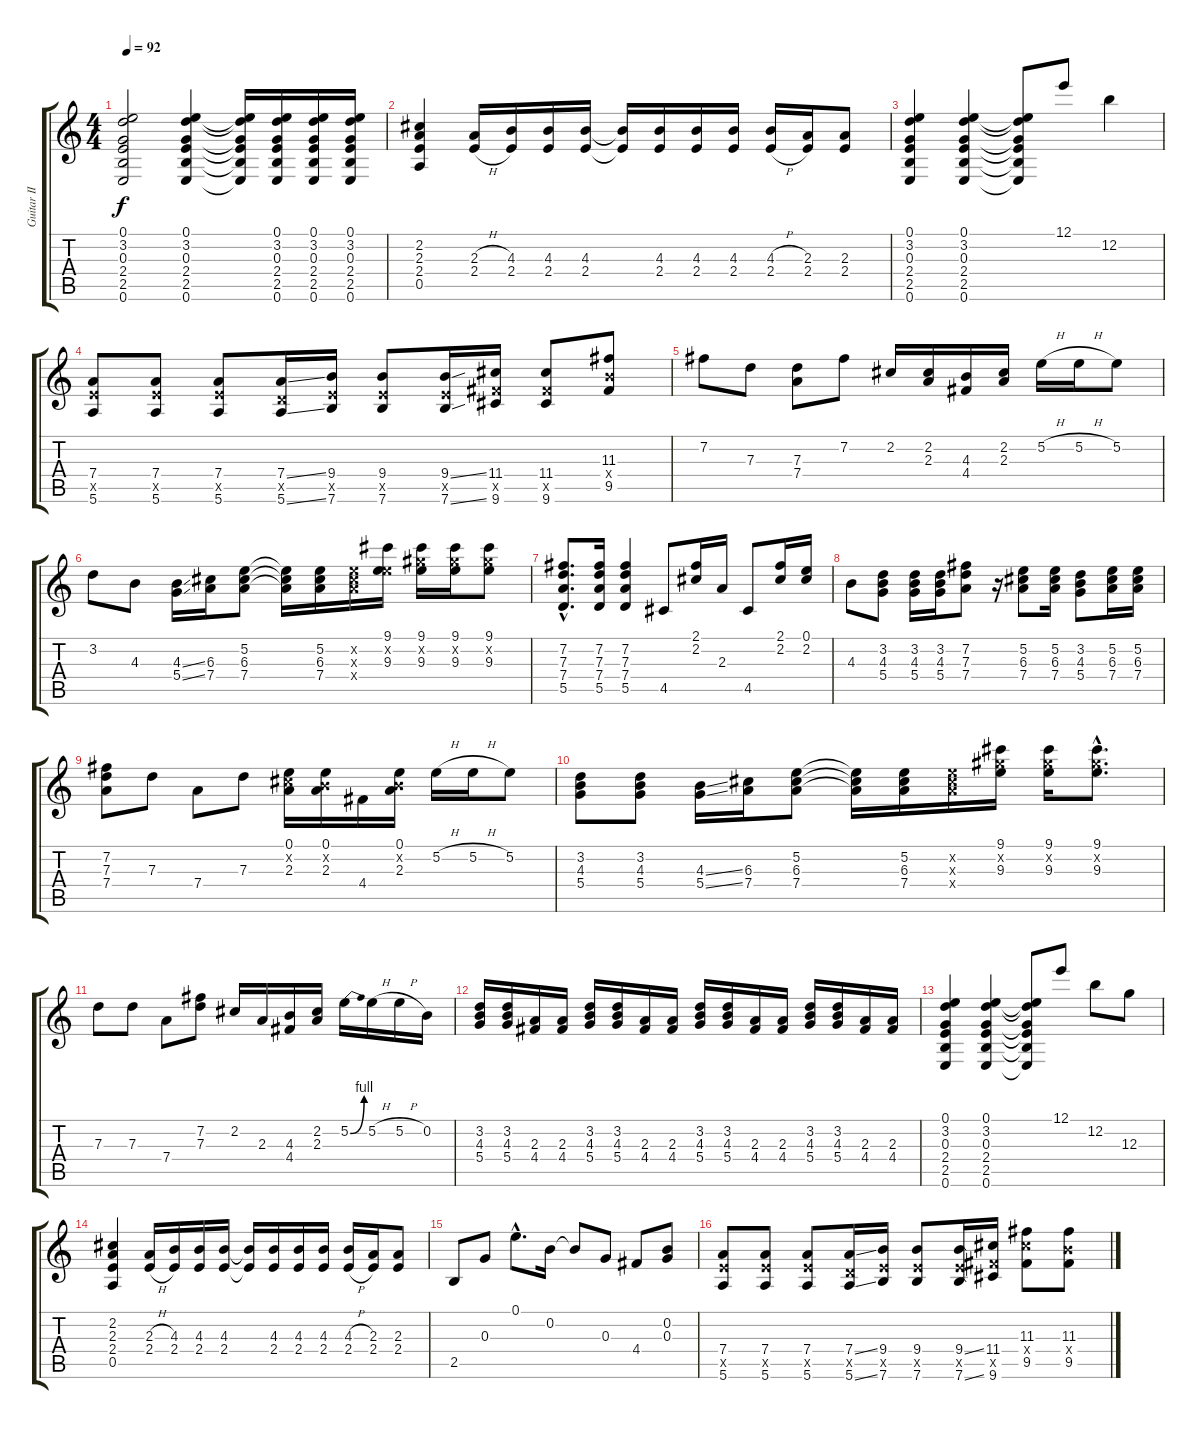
\track ("Guitar II" "Guitar II") {instrument overdrivenguitar}
\staff {score tabs}
\tuning (E4 B3 G3 D3 A2 E2) {hide}
\ts (4 4)
\tempo 92
\clef g2
\ks c
(0.1 3.2 0.3 2.4 2.5 0.6).2{dy f} (0.1 3.2 0.3 2.4 2.5 0.6).4 (0.1{t} 3.2{t} 0.3{t} 2.4{t} 2.5{t} 0.6{t}).16 (0.1 3.2 0.3 2.4 2.5 0.6).16 (0.1 3.2 0.3 2.4 2.5 0.6).16 (0.1 3.2 0.3 2.4 2.5 0.6).16 |
(2.2 2.3 2.4 0.5).4 (2.3{h} 2.4{h}).16 (4.3 2.4).16 (4.3 2.4).16 (4.3 2.4).16 (4.3{t} 2.4{t}).16 (4.3 2.4).16 (4.3 2.4).16 (4.3 2.4).16 (4.3{h} 2.4{h}).16 (2.3 2.4).16 (2.3 2.4).8 |
(0.1 3.2 0.3 2.4 2.5 0.6).4 (0.1 3.2 0.3 2.4 2.5 0.6).4 (0.1{t} 3.2{t} 0.3{t} 2.4{t} 2.5{t} 0.6{t}).8 12.1.8 12.2.4 |
(7.4 7.5{x} 5.6).8 (7.4 7.5{x} 5.6).8 (7.4 7.5{x} 5.6).8 (7.4{ss} 5.5{x} 5.6{ss}).16 (9.4 7.5{x} 7.6).16 (9.4 7.5{x} 7.6).8 (9.4{ss} 7.5{x} 7.6{ss}).16 (11.4 9.5{x} 9.6).16 (11.4 9.5{x} 9.6).8 (11.3 9.4{x} 9.5).8 |
7.2.8 7.3.8 (7.3 7.4).8 7.2.8 2.2.16 (2.2 2.3).16 (4.3 4.4).16 (2.2 2.3).16 5.2{h}.16 5.2{h}.16 5.2.8 |
3.2.8 4.3.8 (4.3{ss} 5.4{ss}).16 (6.3 7.4).16 (5.2 6.3 7.4).8 (5.2{t} 6.3{t} 7.4{t}).16 (5.2 6.3 7.4).16 (5.2{x} 6.3{x} 7.4{x}).16 (9.1 5.2{x} 9.3).16 (9.1 9.2{x} 9.3).16 (9.1 9.2{x} 9.3).16 (9.1 9.2{x} 9.3).8 |
(7.2{hac} 7.3{hac} 7.4{hac} 5.5{hac}).8{d} (7.2 7.3 7.4 5.5).16 (7.2 7.3 7.4 5.5).4 4.5.8 (2.1 2.2).16 2.3.16 4.5.8 (2.1 2.2).16 (0.1 2.2).16 |
4.3.8 (3.2 4.3 5.4).8 (3.2 4.3 5.4).16 (3.2 4.3 5.4).16 (7.2 7.3 7.4).8 r.16 (5.2 6.3 7.4).8 (5.2 6.3 7.4).16 (3.2 4.3 5.4).8 (5.2 6.3 7.4).16 (5.2 6.3 7.4).16 |
(7.2 7.3 7.4).8 7.3.8 7.4.8 7.3.8 (0.1 2.2{x} 2.3).16 (0.1 0.2{x} 2.3).16 4.4.16 (0.1 0.2{x} 2.3).16 5.2{h}.16 5.2{h}.16 5.2.8 |
(3.2 4.3 5.4).8 (3.2 4.3 5.4).8 (4.3{ss} 5.4{ss}).16 (6.3 7.4).16 (5.2 6.3 7.4).8 (5.2{t} 6.3{t} 7.4{t}).16 (5.2 6.3 7.4).16 (5.2{x} 6.3{x} 7.4{x}).16 (9.1 9.2{x} 9.3).16 (9.1 9.2{x} 9.3).16 (9.1{hac} 9.2{hac x} 9.3{hac}).8{d} |
7.3.8 7.3.8 7.4.8 (7.2 7.3).8 2.2.16 2.3.16 (4.3 4.4).16 (2.2 2.3).16 5.2{be (bend 0 0 60 4)}.16 5.2{h}.16 5.2{h}.16 0.2.16 |
(3.2 4.3 5.4).16 (3.2 4.3 5.4).16 (2.3 4.4).16 (2.3 4.4).16 (3.2 4.3 5.4).16 (3.2 4.3 5.4).16 (2.3 4.4).16 (2.3 4.4).16 (3.2 4.3 5.4).16 (3.2 4.3 5.4).16 (2.3 4.4).16 (2.3 4.4).16 (3.2 4.3 5.4).16 (3.2 4.3 5.4).16 (2.3 4.4).16 (2.3 4.4).16 |
(0.1 3.2 0.3 2.4 2.5 0.6).4 (0.1 3.2 0.3 2.4 2.5 0.6).4 (0.1{t} 3.2{t} 0.3{t} 2.4{t} 2.5{t} 0.6{t}).8 12.1.8 12.2.8 12.3.8 |
(2.2 2.3 2.4 0.5).4 (2.3{h} 2.4{h}).16 (4.3 2.4).16 (4.3 2.4).16 (4.3 2.4).16 (4.3{t} 2.4{t}).16 (4.3 2.4).16 (4.3 2.4).16 (4.3 2.4).16 (4.3{h} 2.4{h}).16 (2.3 2.4).16 (2.3 2.4).8 |
2.5.8 0.3.8 0.1{hac}.8{d} 0.2.16 0.2{t}.8 0.3.8 4.4.8 (0.2 0.3).8 |
(7.4 7.5{x} 5.6).8 (7.4 7.5{x} 5.6).8 (7.4 7.5{x} 5.6).8 (7.4{ss} 5.5{x} 5.6{ss}).16 (9.4 7.5{x} 7.6).16 (9.4 7.5{x} 7.6).8 (9.4{ss} 7.5{x} 7.6{ss}).16 (11.4 9.5{x} 9.6).16 (11.3 11.4{x} 9.5).8 (11.3 9.4{x} 9.5).8
